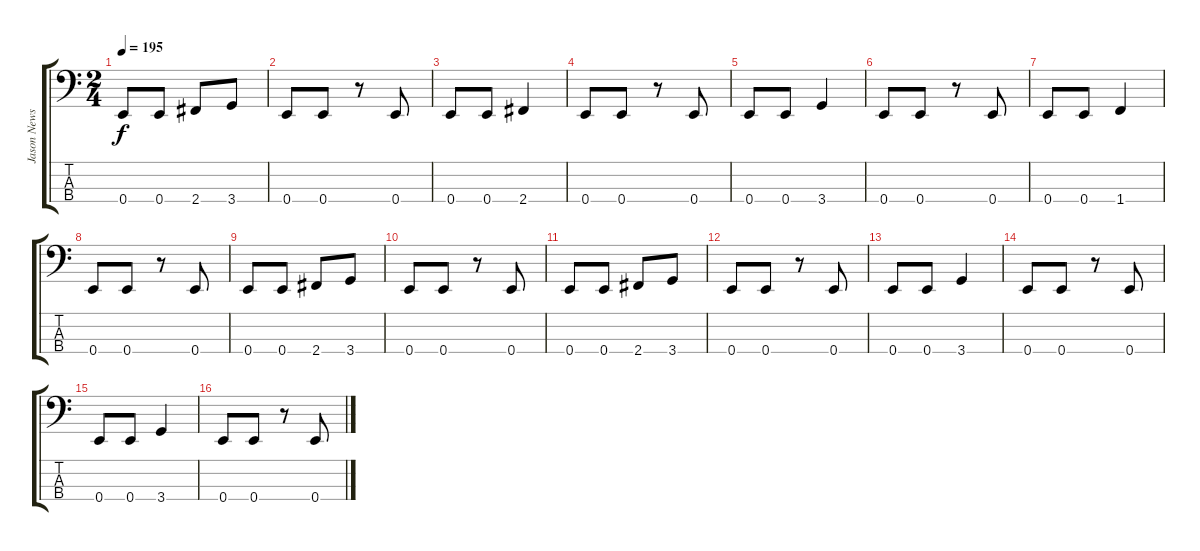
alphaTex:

\track ("Jason Newsted" "Jason News") {instrument electricbasspick}
\staff {score tabs}
\tuning (G2 D2 A1 E1) {hide}
\ts (2 4)
\tempo 195
\clef f4
\ks c
0.4.8{dy f} 0.4.8 2.4.8 3.4.8 |
0.4.8 0.4.8 r.8 0.4.8 |
0.4.8 0.4.8 2.4.4 |
0.4.8 0.4.8 r.8 0.4.8 |
0.4.8 0.4.8 3.4.4 |
0.4.8 0.4.8 r.8 0.4.8 |
0.4.8 0.4.8 1.4.4 |
0.4.8 0.4.8 r.8 0.4.8 |
0.4.8 0.4.8 2.4.8 3.4.8 |
0.4.8 0.4.8 r.8 0.4.8 |
0.4.8 0.4.8 2.4.8 3.4.8 |
0.4.8 0.4.8 r.8 0.4.8 |
0.4.8 0.4.8 3.4.4 |
0.4.8 0.4.8 r.8 0.4.8 |
0.4.8 0.4.8 3.4.4 |
0.4.8 0.4.8 r.8 0.4.8
